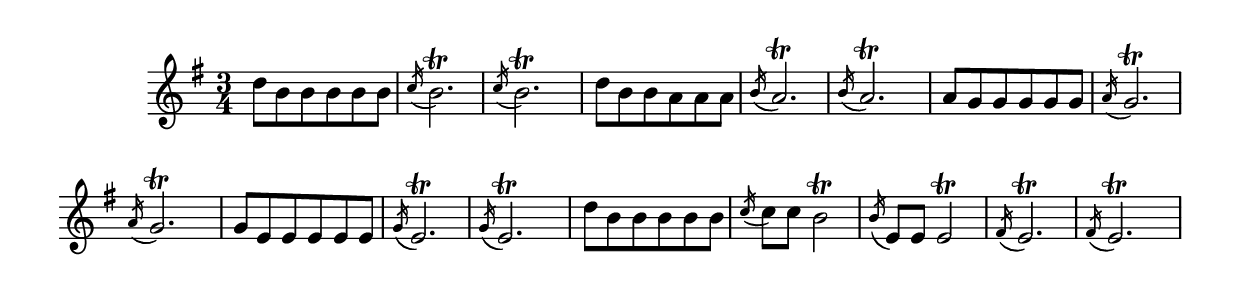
\version "2.8.6" 
\include "english.ly"


melody = \relative d''
 { 
\clef treble 
\key g \major 
\time 3/4 %printed 6/8
% \set Staff.midiInstrument = "recorder" 
% \set Staff.midiInstrument = "taiko drum" 

  d8 b b b b b | \acciaccatura c16 b2.\trill |
  \acciaccatura c16 b2.\trill |
  d8 b b a a a | \acciaccatura b16 a2.\trill |
  \acciaccatura b16 a2.\trill |
  a8 g g g g g | \acciaccatura a16 g2.\trill |
  \acciaccatura a16 g2.\trill |
  g8 e e e e e | \acciaccatura g16 e2.\trill |
  \acciaccatura g16 e2.\trill |
  d'8 b b b b b | \acciaccatura c16 c8 c b2\trill |
  \acciaccatura b16 e,8 e e2\trill | \acciaccatura fs16 e2.\trill |
  \acciaccatura fs16 e2.\trill 
} 

\score { 
\new Staff \melody 
\layout {
  \context {
    \Score
    \remove Bar_number_engraver
} } 
\midi { \tempo 4=45 } 
}
